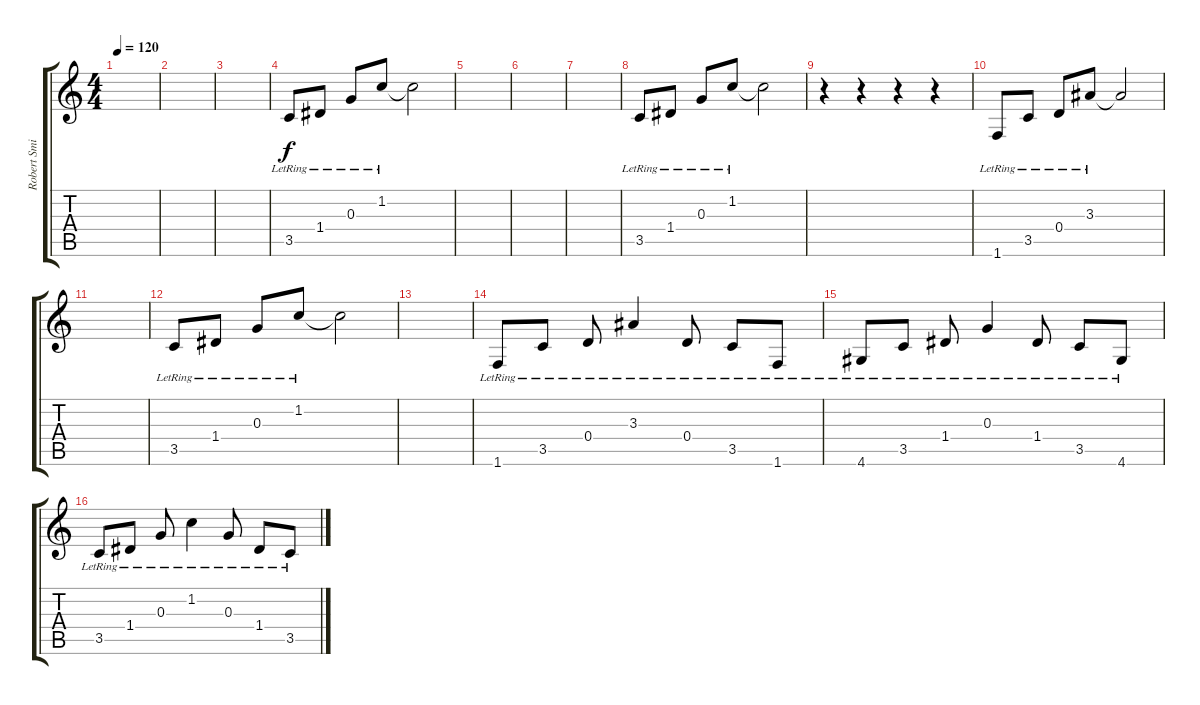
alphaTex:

\track ("Robert Smith" "Robert Smi") {instrument acousticguitarsteel}
\staff {score tabs}
\tuning (E4 B3 G3 D3 A2 E2) {hide}
\ts (4 4)
\tempo 120
\clef g2
\ks c
|
|
|
3.5{lr}.8 1.4{lr}.8 0.3{lr}.8 1.2{lr}.8 1.2{t}.2 |
|
|
|
3.5{lr}.8 1.4{lr}.8 0.3{lr}.8 1.2{lr}.8 1.2{t}.2 |
r.4 r.4 r.4 r.4 |
1.6{lr}.8 3.5{lr}.8 0.4{lr}.8 3.3{lr}.8 3.3{t}.2 |
|
3.5{lr}.8 1.4{lr}.8 0.3{lr}.8 1.2{lr}.8 1.2{t}.2 |
|
1.6{lr}.8 3.5{lr}.8 0.4{lr}.8 3.3{lr}.4 0.4{lr}.8 3.5{lr}.8 1.6{lr}.8 |
4.6{lr}.8 3.5{lr}.8 1.4{lr}.8 0.3{lr}.4 1.4{lr}.8 3.5{lr}.8 4.6{lr}.8 |
3.5{lr}.8 1.4{lr}.8 0.3{lr}.8 1.2{lr}.4 0.3{lr}.8 1.4{lr}.8 3.5{lr}.8
